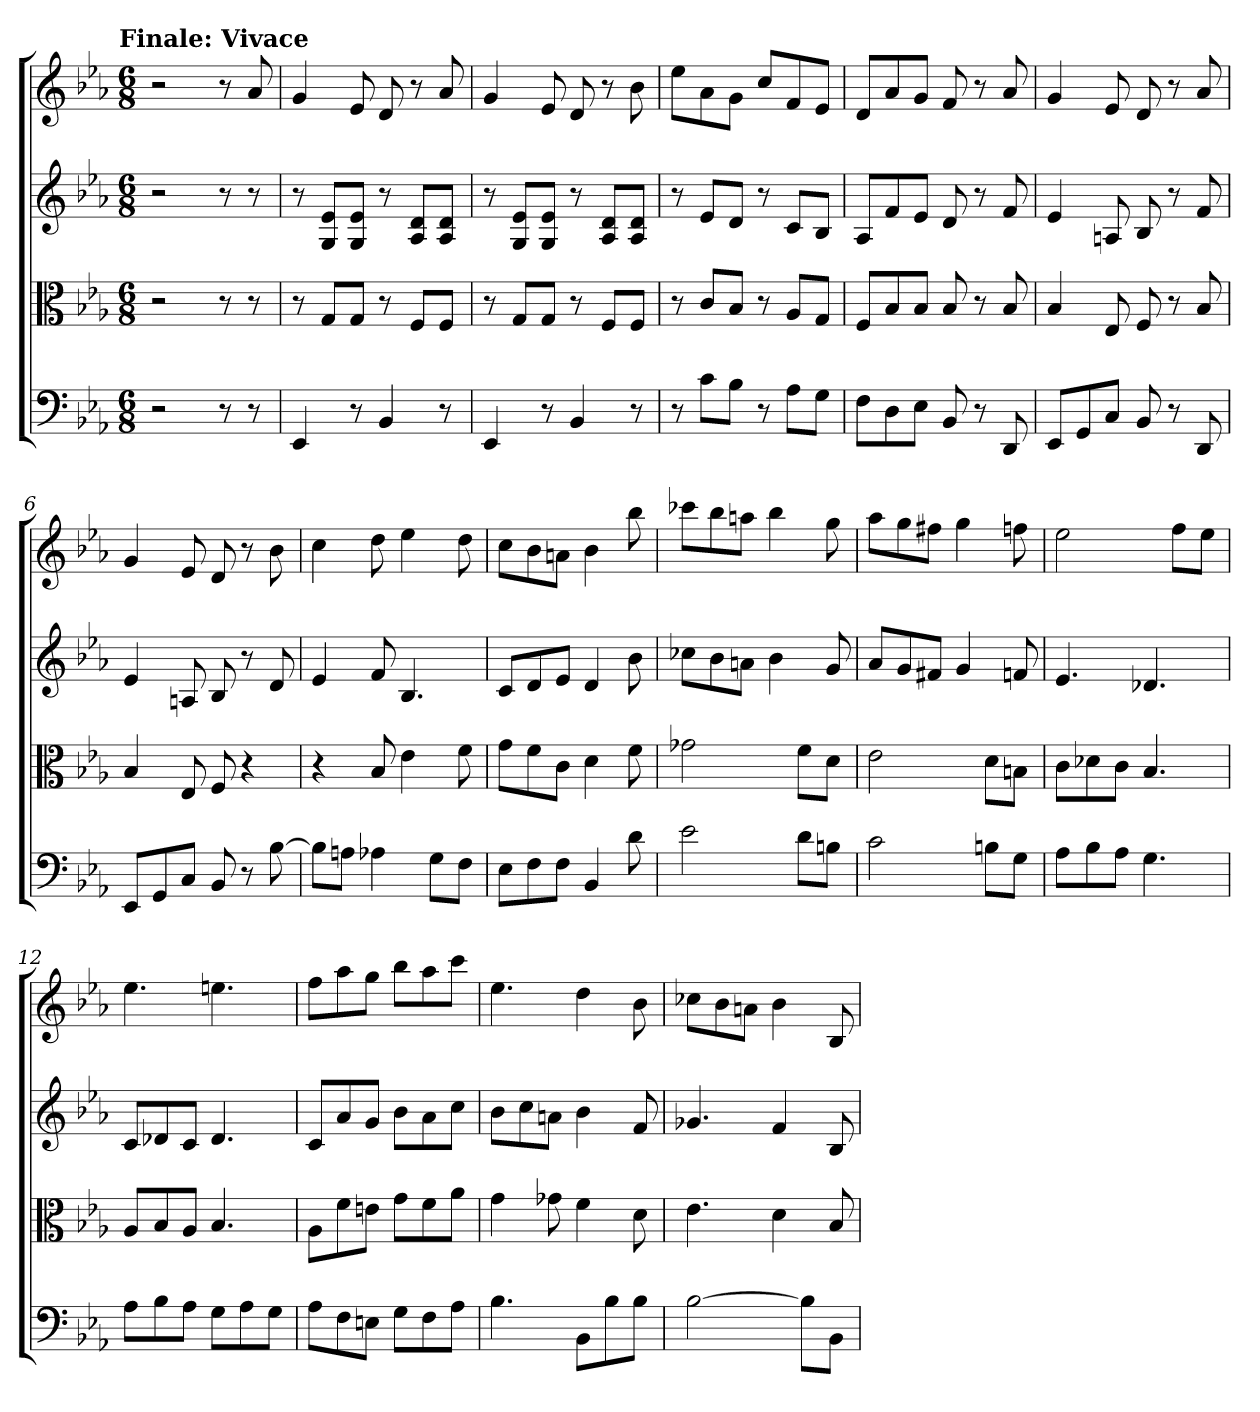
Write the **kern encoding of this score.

**kern	**kern	**kern	**kern
*part4	*part3	*part2	*part1
*staff4	*staff3	*staff2	*staff1
*clefF4	*clefC3	*	*
*k[b-e-a-]	*k[b-e-a-]	*k[b-e-a-]	*k[b-e-a-]
*E-:	*E-:	*E-:	*E-:
!!LO:TX:omd:t=Finale&colon; Vivace
*M6/8	*M6/8	*M6/8	*M6/8
*MM160	*MM160	*MM160	*MM160
=	=	=	=
2r	2r	2r	2r
8r	8r	8r	8r
8r	8r	8r	8a-
=1	=1	=1	=1
4EE-	8r	8r	4g
.	8G/L	8G 8e-L	.
8r	8G/J	8G 8e-J	8e-
4BB-	8r	8r	8d
.	8F/L	8A- 8dL	8r
8r	8F/J	8A- 8dJ	8a-
=2	=2	=2	=2
4EE-	8r	8r	4g
.	8G/L	8G 8e-L	.
8r	8G/J	8G 8e-J	8e-
4BB-	8r	8r	8d
.	8F/L	8A- 8dL	8r
8r	8F/J	8A- 8dJ	8b-
=3	=3	=3	=3
8r	8r	8r	8ee-L
8c\L	8c/L	8e-L	8a-
8B-\J	8B-/J	8dJ	8gJ
8r	8r	8r	8ccL
8A-\L	8A-/L	8cL	8f
8G\J	8G/J	8B-J	8e-J
=4	=4	=4	=4
8F\L	8F/L	8A-L	8dL
8D\	8B-/	8f	8a-
8E-\J	8B-/J	8e-J	8gJ
8BB-	8B-	8d	8f
8r	8r	8r	8r
8DD	8B-	8f	8a-
=5	=5	=5	=5
8EE-/L	4B-	4e-	4g
8GG/	.	.	.
8C/J	8E-	8An	8e-
8BB-	8F	8B-	8d
8r	8r	8r	8r
8DD	8B-	8f	8a-
=6	=6	=6	=6
8EE-/L	4B-	4e-	4g
8GG/	.	.	.
8C/J	8E-	8An	8e-
8BB-	8F	8B-	8d
8r	4r	8r	8r
[8B-	.	8d	8b-
=7	=7	=7	=7
8B-\L]	4r	4e-	4cc
8An\J	.	.	.
4A-X	8B-	8f	8dd
.	4e-	4.B-	4ee-
8G\L	.	.	.
8F\J	8f	.	8dd
=8	=8	=8	=8
8E-\L	8g\L	8cL	8ccL
8F\	8f\	8d	8b-
8F\J	8c\J	8e-J	8anJ
4BB-	4d	4d	4b-
8d	8f	8b-	8bb-
=9	=9	=9	=9
2e-	2g-X	8cc-XL	8ccc-XL
.	.	8b-	8bb-
.	.	8anJ	8aanJ
.	.	4b-	4bb-
8d\L	8f\L	.	.
8Bn\J	8d\J	8g	8gg
=10	=10	=10	=10
2c	2e-	8a-L	8aa-L
.	.	8g	8gg
.	.	8f#XJ	8ff#XJ
.	.	4g	4gg
8Bn\L	8d\L	.	.
8G\J	8Bn\J	8fn	8ffn
=11	=11	=11	=11
8A-\L	8c\L	4.e-	2ee-
8B-\	8d-X\	.	.
8A-\J	8c\J	.	.
4.G	4.B-	4.d-X	.
.	.	.	8ffL
.	.	.	8ee-J
=12	=12	=12	=12
8A-\L	8A-/L	8cL	4.ee-
8B-\	8B-/	8d-X	.
8A-\J	8A-/J	8cJ	.
8G\L	4.B-	4.d-	4.een
8A-\	.	.	.
8G\J	.	.	.
=13	=13	=13	=13
8A-\L	8A-\L	8cL	8ffL
8F\	8f\	8a-	8aa-
8En\J	8en\J	8gJ	8ggJ
8G\L	8g\L	8b-L	8bb-L
8F\	8f\	8a-	8aa-
8A-\J	8a-\J	8ccJ	8cccJ
=14	=14	=14	=14
4.B-	4g	8b-L	4.ee-
.	.	8cc	.
.	8g-X	8anJ	.
8BB-\L	4f	4b-	4dd
8B-\	.	.	.
8B-\J	8d	8f	8b-
=15	=15	=15	=15
[2B-	4.e-	4.g-X	8cc-XL
.	.	.	8b-
.	.	.	8anJ
.	4d	4f	4b-
8B-\L]	.	.	.
8BB-\J	8B-	8B-	8B-
=	=	=	=
*-	*-	*-	*-
